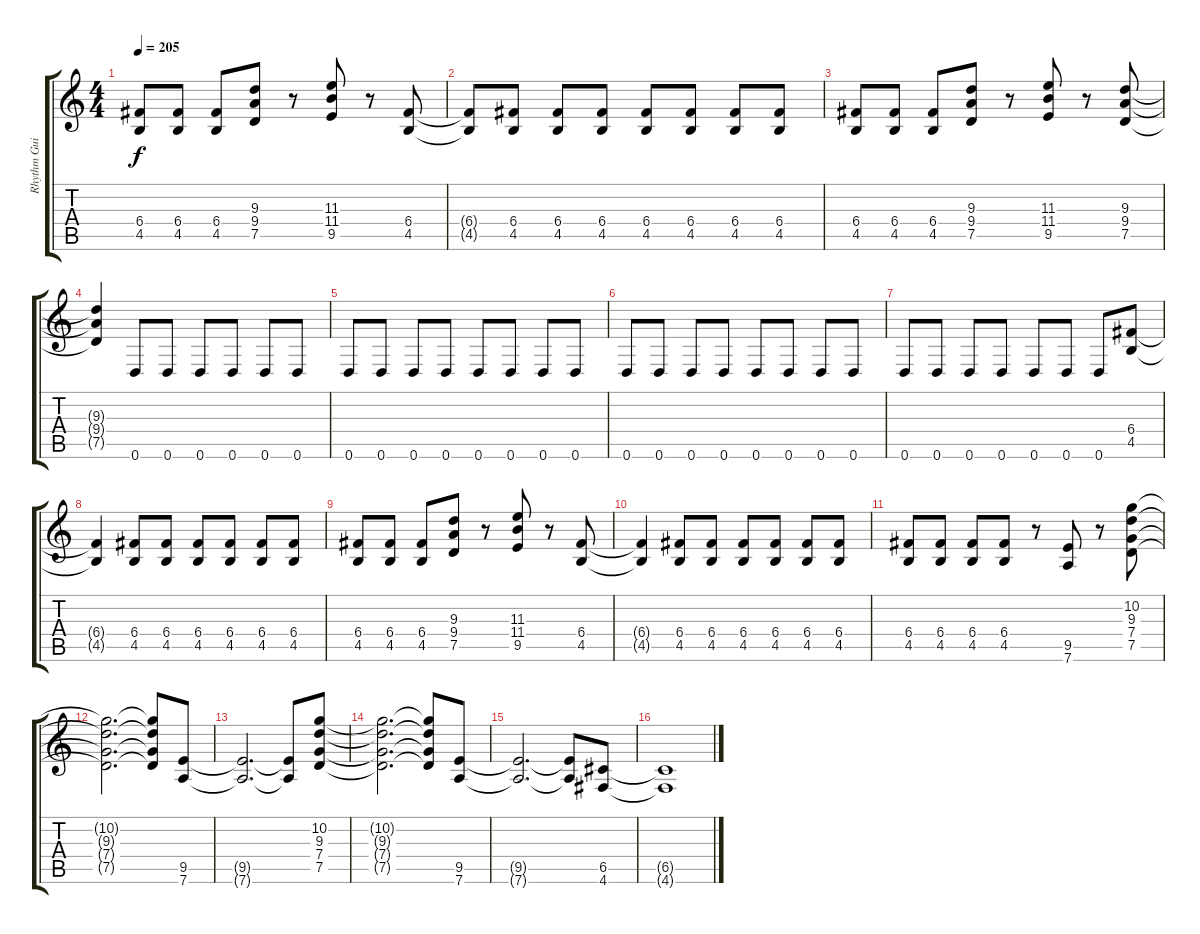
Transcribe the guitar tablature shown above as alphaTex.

\track ("Rhythm Guitar" "Rhythm Gui") {instrument distortionguitar}
\staff {score tabs}
\tuning (D4 A3 F3 C3 G2 D2) {hide}
\ts (4 4)
\tempo 205
\clef g2
\ks c
(6.4 4.5).8{dy f} (6.4 4.5).8 (6.4 4.5).8 (9.3 9.4 7.5).8 r.8 (11.3 11.4 9.5).8 r.8 (6.4 4.5).8 |
(6.4{t} 4.5{t}).8 (6.4 4.5).8 (6.4 4.5).8 (6.4 4.5).8 (6.4 4.5).8 (6.4 4.5).8 (6.4 4.5).8 (6.4 4.5).8 |
(6.4 4.5).8 (6.4 4.5).8 (6.4 4.5).8 (9.3 9.4 7.5).8 r.8 (11.3 11.4 9.5).8 r.8 (9.3 9.4 7.5).8 |
(9.3{t} 9.4{t} 7.5{t}).4 0.6.8 0.6.8 0.6.8 0.6.8 0.6.8 0.6.8 |
0.6.8 0.6.8 0.6.8 0.6.8 0.6.8 0.6.8 0.6.8 0.6.8 |
0.6.8 0.6.8 0.6.8 0.6.8 0.6.8 0.6.8 0.6.8 0.6.8 |
0.6.8 0.6.8 0.6.8 0.6.8 0.6.8 0.6.8 0.6.8 (6.4 4.5).8 |
(6.4{t} 4.5{t}).4 (6.4 4.5).8 (6.4 4.5).8 (6.4 4.5).8 (6.4 4.5).8 (6.4 4.5).8 (6.4 4.5).8 |
(6.4 4.5).8 (6.4 4.5).8 (6.4 4.5).8 (9.3 9.4 7.5).8 r.8 (11.3 11.4 9.5).8 r.8 (6.4 4.5).8 |
(6.4{t} 4.5{t}).4 (6.4 4.5).8 (6.4 4.5).8 (6.4 4.5).8 (6.4 4.5).8 (6.4 4.5).8 (6.4 4.5).8 |
(6.4 4.5).8 (6.4 4.5).8 (6.4 4.5).8 (6.4 4.5).8 r.8 (9.5 7.6).8 r.8 (10.2 9.3 7.4 7.5).8 |
(10.2{t} 9.3{t} 7.4{t} 7.5{t}).2{d} (10.2{t} 9.3{t} 7.4{t} 7.5{t}).8 (9.5 7.6).8 |
(9.5{t} 7.6{t}).2{d} (9.5{t} 7.6{t}).8 (10.2 9.3 7.4 7.5).8 |
(10.2{t} 9.3{t} 7.4{t} 7.5{t}).2{d} (10.2{t} 9.3{t} 7.4{t} 7.5{t}).8 (9.5 7.6).8 |
(9.5{t} 7.6{t}).2{d} (9.5{t} 7.6{t}).8 (6.5 4.6).8 |
(6.5{t} 4.6{t}).1
